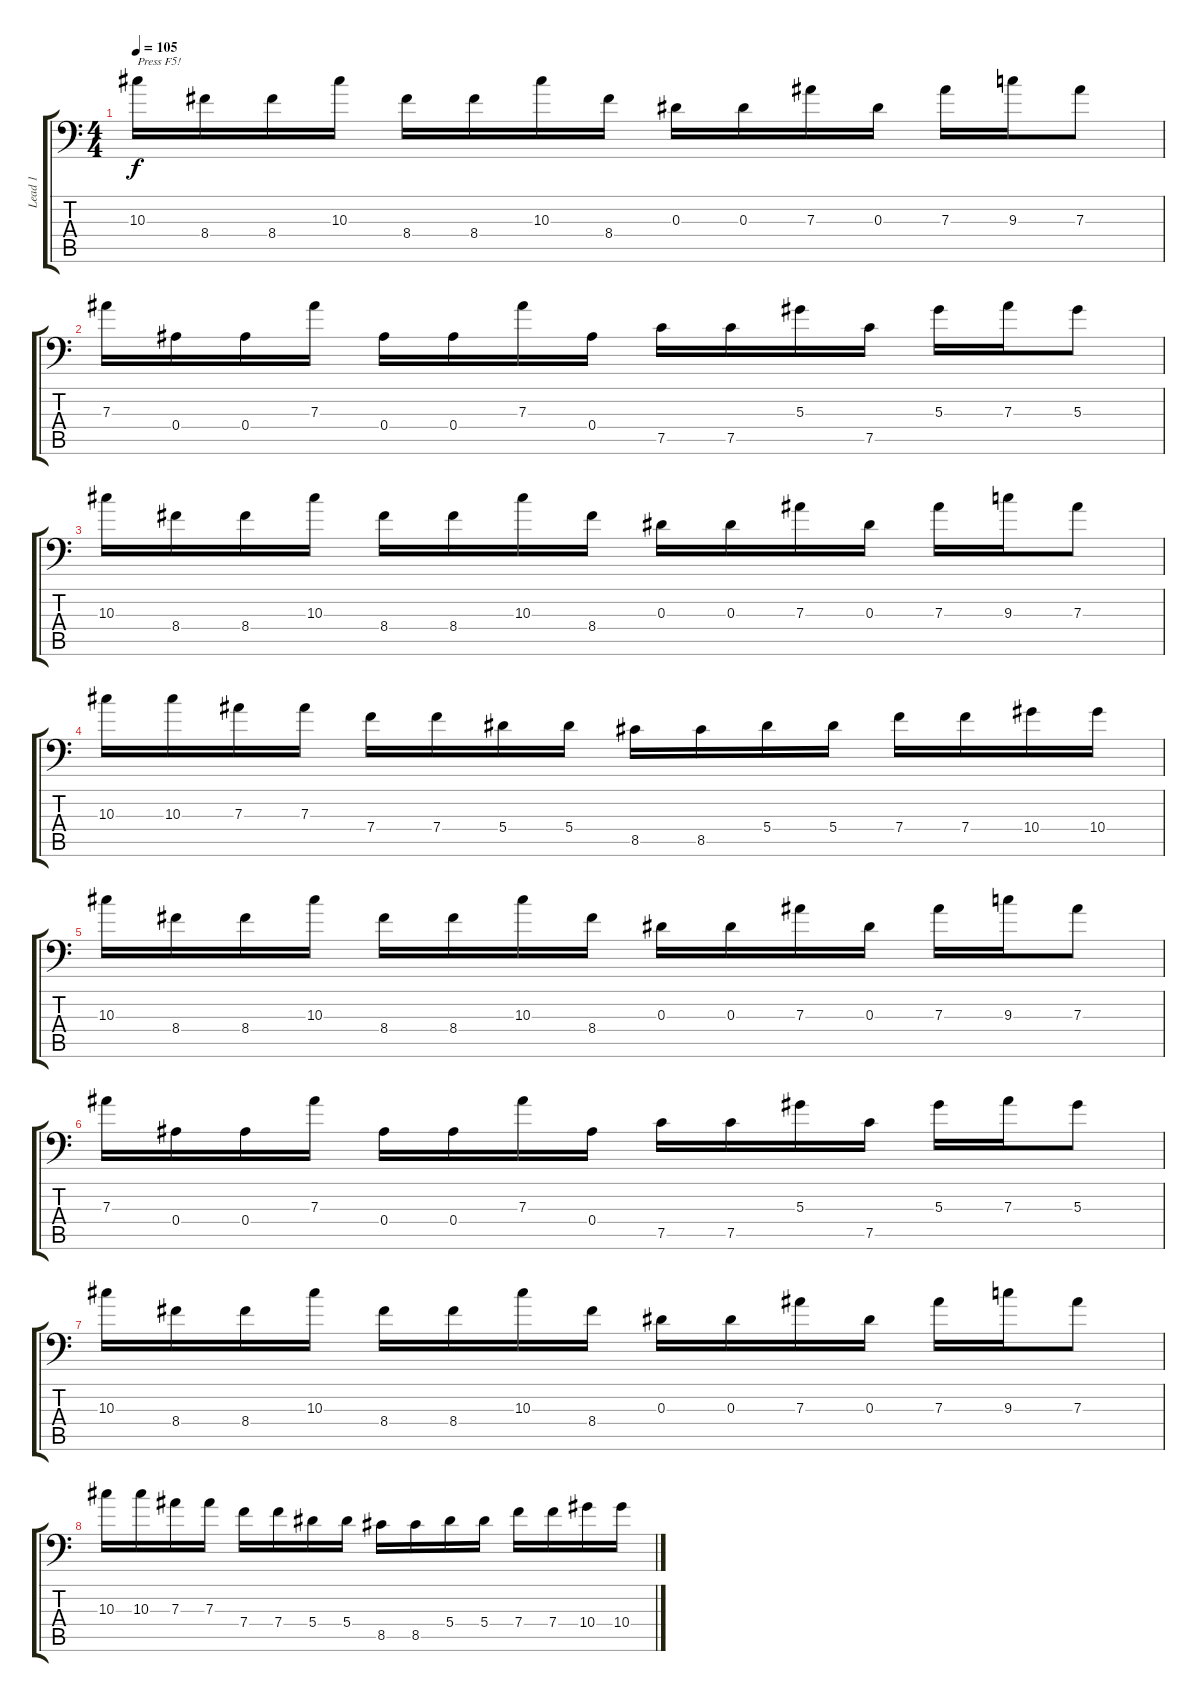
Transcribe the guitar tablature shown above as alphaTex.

\track ("Lead 1" "Lead 1") {instrument distortionguitar}
\staff {score tabs}
\tuning (C4 G3 Eb3 Bb2 F2 Bb1) {hide}
\ts (4 4)
\tempo 105
\clef f4
\ks c
10.3.16{txt "Press F5!" dy f instrument distortionguitar} 8.4.16 8.4.16 10.3.16 8.4.16 8.4.16 10.3.16 8.4.16 0.3.16 0.3.16 7.3.16 0.3.16 7.3.16 9.3.16 7.3.8 |
7.3.16 0.4.16 0.4.16 7.3.16 0.4.16 0.4.16 7.3.16 0.4.16 7.5.16 7.5.16 5.3.16 7.5.16 5.3.16 7.3.16 5.3.8 |
10.3.16 8.4.16 8.4.16 10.3.16 8.4.16 8.4.16 10.3.16 8.4.16 0.3.16 0.3.16 7.3.16 0.3.16 7.3.16 9.3.16 7.3.8 |
10.3.16 10.3.16 7.3.16 7.3.16 7.4.16 7.4.16 5.4.16 5.4.16 8.5.16 8.5.16 5.4.16 5.4.16 7.4.16 7.4.16 10.4.16 10.4.16 |
10.3.16 8.4.16 8.4.16 10.3.16 8.4.16 8.4.16 10.3.16 8.4.16 0.3.16 0.3.16 7.3.16 0.3.16 7.3.16 9.3.16 7.3.8 |
7.3.16 0.4.16 0.4.16 7.3.16 0.4.16 0.4.16 7.3.16 0.4.16 7.5.16 7.5.16 5.3.16 7.5.16 5.3.16 7.3.16 5.3.8 |
10.3.16 8.4.16 8.4.16 10.3.16 8.4.16 8.4.16 10.3.16 8.4.16 0.3.16 0.3.16 7.3.16 0.3.16 7.3.16 9.3.16 7.3.8 |
10.3.16 10.3.16 7.3.16 7.3.16 7.4.16 7.4.16 5.4.16 5.4.16 8.5.16 8.5.16 5.4.16 5.4.16 7.4.16 7.4.16 10.4.16 10.4.16
